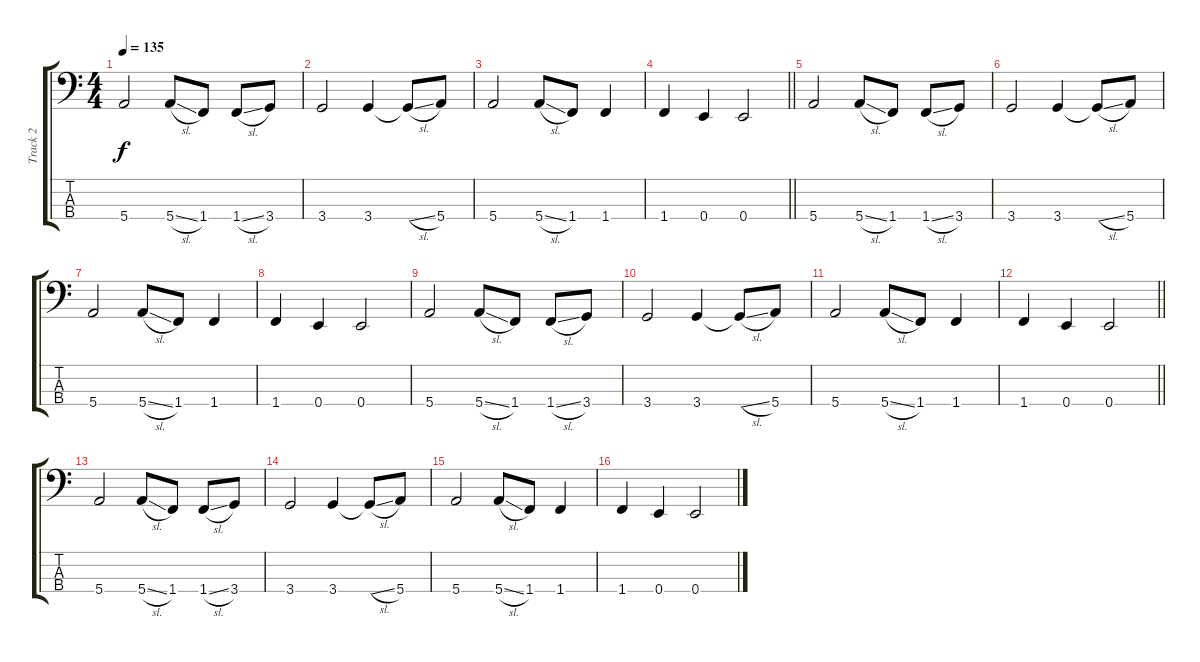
\track ("Track 2" "Track 2") {instrument electricbassfinger}
\staff {score tabs}
\tuning (G2 D2 A1 E1) {hide}
\ts (4 4)
\tempo 135
\clef f4
\ks c
5.4.2{dy f} 5.4{sl}.8 1.4.8 1.4{sl}.8 3.4.8 |
3.4.2 3.4.4 3.4{sl t}.8 5.4.8 |
5.4.2 5.4{sl}.8 1.4.8 1.4.4 |
\barLineRight lightlight
1.4.4 0.4.4 0.4.2 |
\section ("" "")
5.4.2 5.4{sl}.8 1.4.8 1.4{sl}.8 3.4.8 |
3.4.2 3.4.4 3.4{sl t}.8 5.4.8 |
5.4.2 5.4{sl}.8 1.4.8 1.4.4 |
1.4.4 0.4.4 0.4.2 |
5.4.2 5.4{sl}.8 1.4.8 1.4{sl}.8 3.4.8 |
3.4.2 3.4.4 3.4{sl t}.8 5.4.8 |
5.4.2 5.4{sl}.8 1.4.8 1.4.4 |
\barLineRight lightlight
1.4.4 0.4.4 0.4.2 |
\section ("" "")
5.4.2 5.4{sl}.8 1.4.8 1.4{sl}.8 3.4.8 |
3.4.2 3.4.4 3.4{sl t}.8 5.4.8 |
5.4.2 5.4{sl}.8 1.4.8 1.4.4 |
1.4.4 0.4.4 0.4.2
